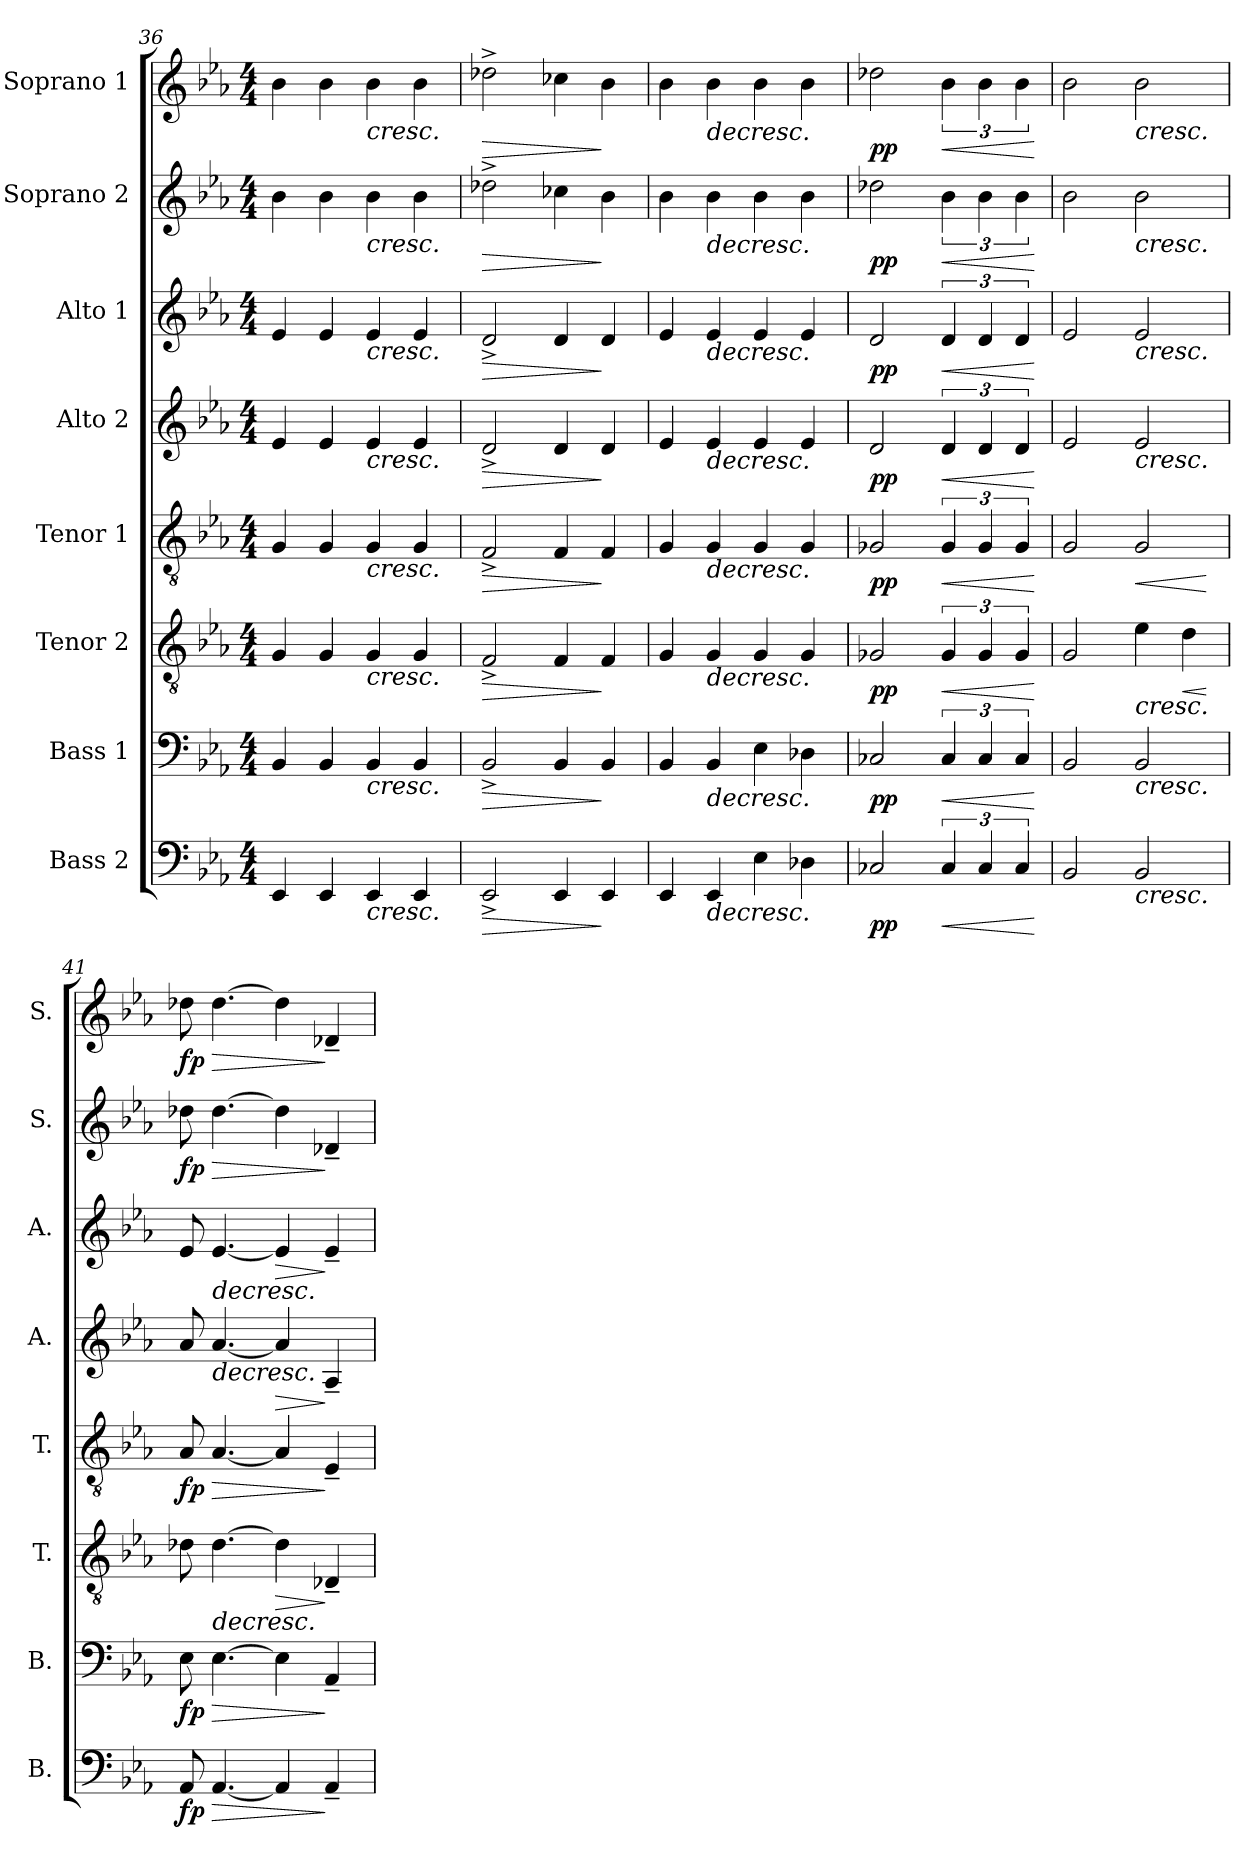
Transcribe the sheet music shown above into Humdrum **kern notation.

**kern	**dynam	**kern	**dynam	**kern	**dynam	**kern	**dynam	**kern	**dynam	**kern	**dynam	**kern	**dynam	**kern	**dynam
*part8	*part8	*part7	*part7	*part6	*part6	*part5	*part5	*part4	*part4	*part3	*part3	*part2	*part2	*part1	*part1
*staff8	*staff8	*staff7	*staff7	*staff6	*staff6	*staff5	*staff5	*staff4	*staff4	*staff3	*staff3	*staff2	*staff2	*staff1	*staff1
*I"Bass 2	*	*I"Bass 1	*	*I"Tenor 2	*	*I"Tenor 1	*	*I"Alto 2	*	*I"Alto 1	*	*I"Soprano 2	*	*I"Soprano 1	*
*I'B.	*	*I'B.	*	*I'T.	*	*I'T.	*	*I'A.	*	*I'A.	*	*I'S.	*	*I'S.	*
!!LO:PB:g=z
*clefF4	*	*clefF4	*	*clefGv2	*	*clefGv2	*	*clefG2	*	*clefG2	*	*clefG2	*	*clefG2	*
*k[b-e-a-]	*	*k[b-e-a-]	*	*k[b-e-a-]	*	*k[b-e-a-]	*	*k[b-e-a-]	*	*k[b-e-a-]	*	*k[b-e-a-]	*	*k[b-e-a-]	*
*M4/4	*	*M4/4	*	*M4/4	*	*M4/4	*	*M4/4	*	*M4/4	*	*M4/4	*	*M4/4	*
=36	=36	=36	=36	=36	=36	=36	=36	=36	=36	=36	=36	=36	=36	=36	=36
4EE-/	.	4BB-/	.	4G/	.	4G/	.	4e-/	.	4e-/	.	4b-\	.	4b-\	.
4EE-/	.	4BB-/	.	4G/	.	4G/	.	4e-/	.	4e-/	.	4b-\	.	4b-\	.
!	!LO:HP:b	!	!LO:HP:b	!	!LO:HP:b	!	!LO:HP:b	!	!LO:HP:b	!	!LO:HP:b	!	!LO:HP:b	!	!LO:HP:b
4EE-/	<	4BB-/	<	4G/	<	4G/	<	4e-/	<	4e-/	<	4b-\	<	4b-\	<
4EE-/	.	4BB-/	.	4G/	.	4G/	.	4e-/	.	4e-/	.	4b-\	.	4b-\	.
=37	=37	=37	=37	=37	=37	=37	=37	=37	=37	=37	=37	=37	=37	=37	=37
!	!LO:HP:b	!	!LO:HP:b	!	!LO:HP:b	!	!LO:HP:b	!	!LO:HP:b	!	!LO:HP:b	!	!LO:HP:b	!	!LO:HP:b
2EE-^/	>	2BB-^/	>	2F^/	>	2F^/	>	2d^/	>	2d^/	>	2dd-X^\	>	2dd-X^\	>
4EE-/	[	4BB-/	[	4F/	[	4F/	[	4d/	[	4d/	[	4cc-X\	[	4cc-X\	[
4EE-/	]	4BB-/	]	4F/	]	4F/	]	4d/	]	4d/	]	4b-\	]	4b-\	]
=38	=38	=38	=38	=38	=38	=38	=38	=38	=38	=38	=38	=38	=38	=38	=38
4EE-/	.	4BB-/	.	4G/	.	4G/	.	4e-/	.	4e-/	.	4b-\	.	4b-\	.
!	!LO:HP:b	!	!LO:HP:b	!	!LO:HP:b	!	!LO:HP:b	!	!LO:HP:b	!	!LO:HP:b	!	!LO:HP:b	!	!LO:HP:b
4EE-/	>	4BB-/	>	4G/	>	4G/	>	4e-/	>	4e-/	>	4b-\	>	4b-\	>
4E-\	.	4E-\	.	4G/	.	4G/	.	4e-/	.	4e-/	.	4b-\	.	4b-\	.
4D-X\	.	4D-X\	.	4G/	.	4G/	.	4e-/	.	4e-/	.	4b-\	.	4b-\	.
=39	=39	=39	=39	=39	=39	=39	=39	=39	=39	=39	=39	=39	=39	=39	=39
!	!LO:DY:b	!	!LO:DY:b	!	!LO:DY:b	!	!LO:DY:b	!	!LO:DY:b	!	!LO:DY:b	!	!LO:DY:b	!	!LO:DY:b
2C-X/	pp	2C-X/	pp	2G-X/	pp	2G-X/	pp	2d/	pp	2d/	pp	2dd-X\	pp	2dd-X\	pp
!	!LO:HP:n=1:b	!	!LO:HP:n=1:b	!	!LO:HP:n=1:b	!	!LO:HP:n=1:b	!	!LO:HP:n=1:b	!	!LO:HP:n=1:b	!	!LO:HP:n=1:b	!	!LO:HP:n=1:b
6C-/	] <	6C-/	] <	6G-/	] <	6G-/	] <	6d/	] <	6d/	] <	6b-\	] <	6b-\	] <
6C-/	.	6C-/	.	6G-/	.	6G-/	.	6d/	.	6d/	.	6b-\	.	6b-\	.
6C-/	.	6C-/	.	6G-/	.	6G-/	.	6d/	.	6d/	.	6b-\	.	6b-\	.
.	[	.	[	.	[	.	[	.	[	.	[	.	[	.	[
=40	=40	=40	=40	=40	=40	=40	=40	=40	=40	=40	=40	=40	=40	=40	=40
2BB-/	.	2BB-/	.	2G/	.	2G/	.	2e-/	.	2e-/	.	2b-\	.	2b-\	.
!	!LO:HP:b	!	!LO:HP:b	!	!LO:HP:b	!	!LO:HP:b	!	!LO:HP:b	!	!LO:HP:b	!	!LO:HP:b	!	!LO:HP:b
2BB-/	<	2BB-/	<	4e-\	<	2G/	<	2e-/	<	2e-/	<	2b-\	<	2b-\	<
!	!	!	!	!	!LO:HP:b	!	!	!	!	!	!	!	!	!	!
.	.	.	.	4d\	<	.	.	.	.	.	.	.	.	.	.
.	.	.	.	.	[ [	.	[	.	.	.	.	.	.	.	.
=41	=41	=41	=41	=41	=41	=41	=41	=41	=41	=41	=41	=41	=41	=41	=41
!	!LO:DY:b	!	!LO:DY:b	!	!LO:DY:b	!	!	!	!	!	!	!	!	!	!
!	!	!	!	!	!LO:DY:n=1:b	!	!LO:DY:b	!	!LO:DY:b	!	!	!	!	!	!
!	!	!	!	!	!	!	!	!	!LO:DY:n=1:b	!	!LO:DY:b	!	!	!	!
!	!	!	!	!	!	!	!	!	!	!	!LO:DY:n=1:b	!	!	!	!
!	!	!	!	!	!	!	!	!	!	!	!LO:DY:n=2:b	!	!LO:DY:b	!	!LO:DY:b
8AA-/	fp	8E-\	fp	8d-X\	fp fp	8A-/	fp	8a-/	fp fp	8e-/	fp fp fp	8dd-X\	fp	8dd-X\	fp
!	!LO:HP:n=1:b	!	!LO:HP:n=1:b	!	!LO:HP:b	!	!LO:HP:b	!	!LO:HP:n=1:b	!	!LO:HP:n=1:b	!	!LO:HP:n=1:b	!	!LO:HP:n=1:b
[4.AA-/	[ >	[4.E-\	[ >	[4.d-\	>	[4.A-/	>	[4.a-/	[ >	[4.e-/	[ >	[4.dd-\	[ >	[4.dd-\	[ >
!	!	!	!	!	!LO:HP:b	!	!	!	!LO:HP:b	!	!LO:HP:b	!	!	!	!
!	!	!	!	!	!	!	!	!	!	!	!LO:HP:n=1:b	!	!	!	!
4AA-/]	.	4E-\]	.	4d-\]	>	4A-/]	.	4a-/]	>	4e-/]	> >	4dd-\]	.	4dd-\]	.
4AA-~/	]	4AA-~/	]	4D-X~/	] ]	4E-~/	]	4A-~/	] ]	4e-~/	] ]	4d-X~/	]	4d-X~/	]
.	.	.	.	.	.	.	.	.	.	.	]	.	.	.	.
=	=	=	=	=	=	=	=	=	=	=	=	=	=	=	=
*-	*-	*-	*-	*-	*-	*-	*-	*-	*-	*-	*-	*-	*-	*-	*-
